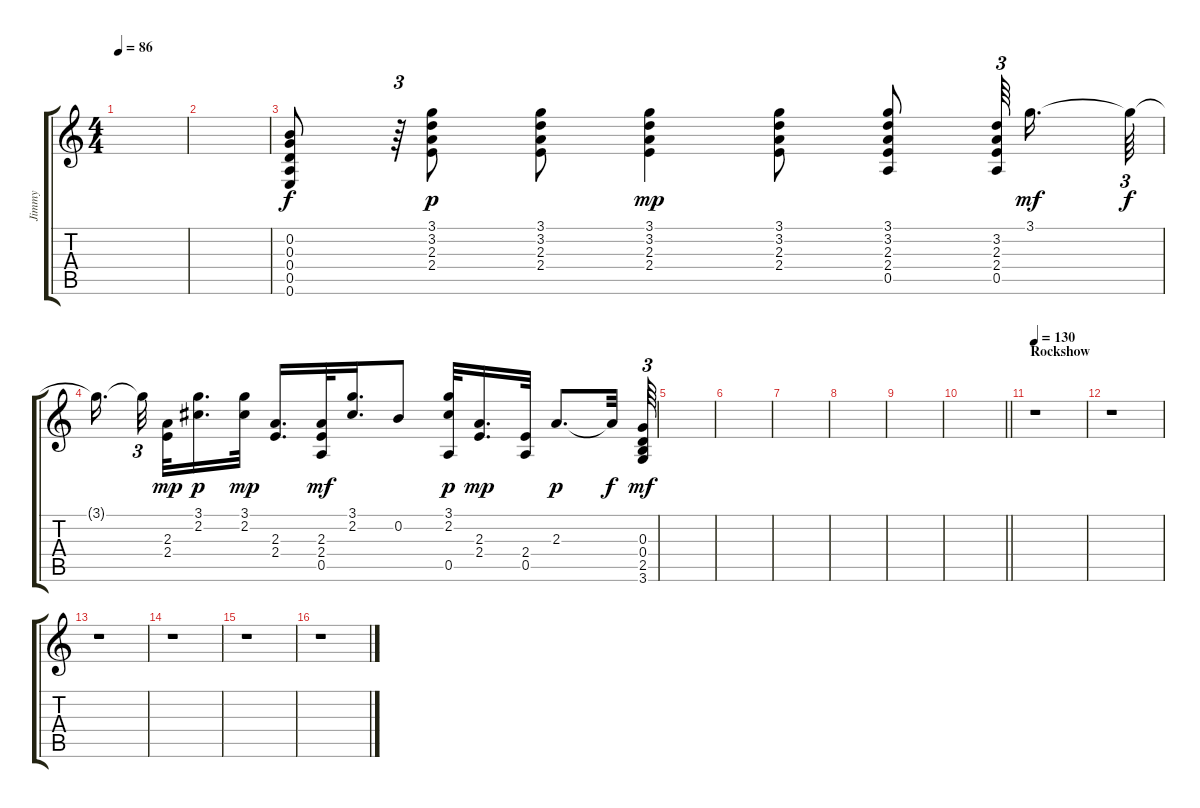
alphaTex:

\track ("Jimmy" "Jimmy") {instrument acousticguitarsteel}
\staff {score tabs}
\tuning (E4 B3 G3 D3 A2 E2) {hide}
\ts (4 4)
\tempo 86
\clef g2
\ks c
|
|
(0.2 0.3 0.4 0.5 0.6).8 r.64{tu (3 2)} (3.1 3.2 2.3 2.4).8{dy p} (3.1 3.2 2.3 2.4).8 (3.1 3.2 2.3 2.4).4{dy mp} (3.1 3.2 2.3 2.4).8 (3.1 3.2 2.3 2.4 0.5).8 (3.2 2.3 2.4 0.5).64{tu (3 2) beam splitsecondary} 3.1.16{d dy mf} 3.1{t}.64{tu (3 2) dy f} |
3.1{t}.16{d beam splitsecondary} 3.1{t}.32{tu (3 2) beam splitsecondary} (2.3 2.4).32{dy mp} (3.1 2.2).16{d dy p} (3.1 2.2).32{dy mp} (2.3 2.4).16{d} (2.3 2.4 0.5).32{dy mf} (3.1 2.2).16{d} 0.2.8 (3.1 2.2 0.5).32{dy p} (2.3 2.4).16{d dy mp} (2.4 0.5).32 2.3.8{d dy p} 2.3{t}.32{dy f} (0.3 0.4 2.5 3.6).64{tu (3 2) dy mf} |
|
|
|
|
|
\barLineRight lightlight
|
\section ("" "Rockshow")
\tempo 130
r.1{instrument panflute} |
r.1 |
r.1 |
r.1 |
r.1 |
r.1
